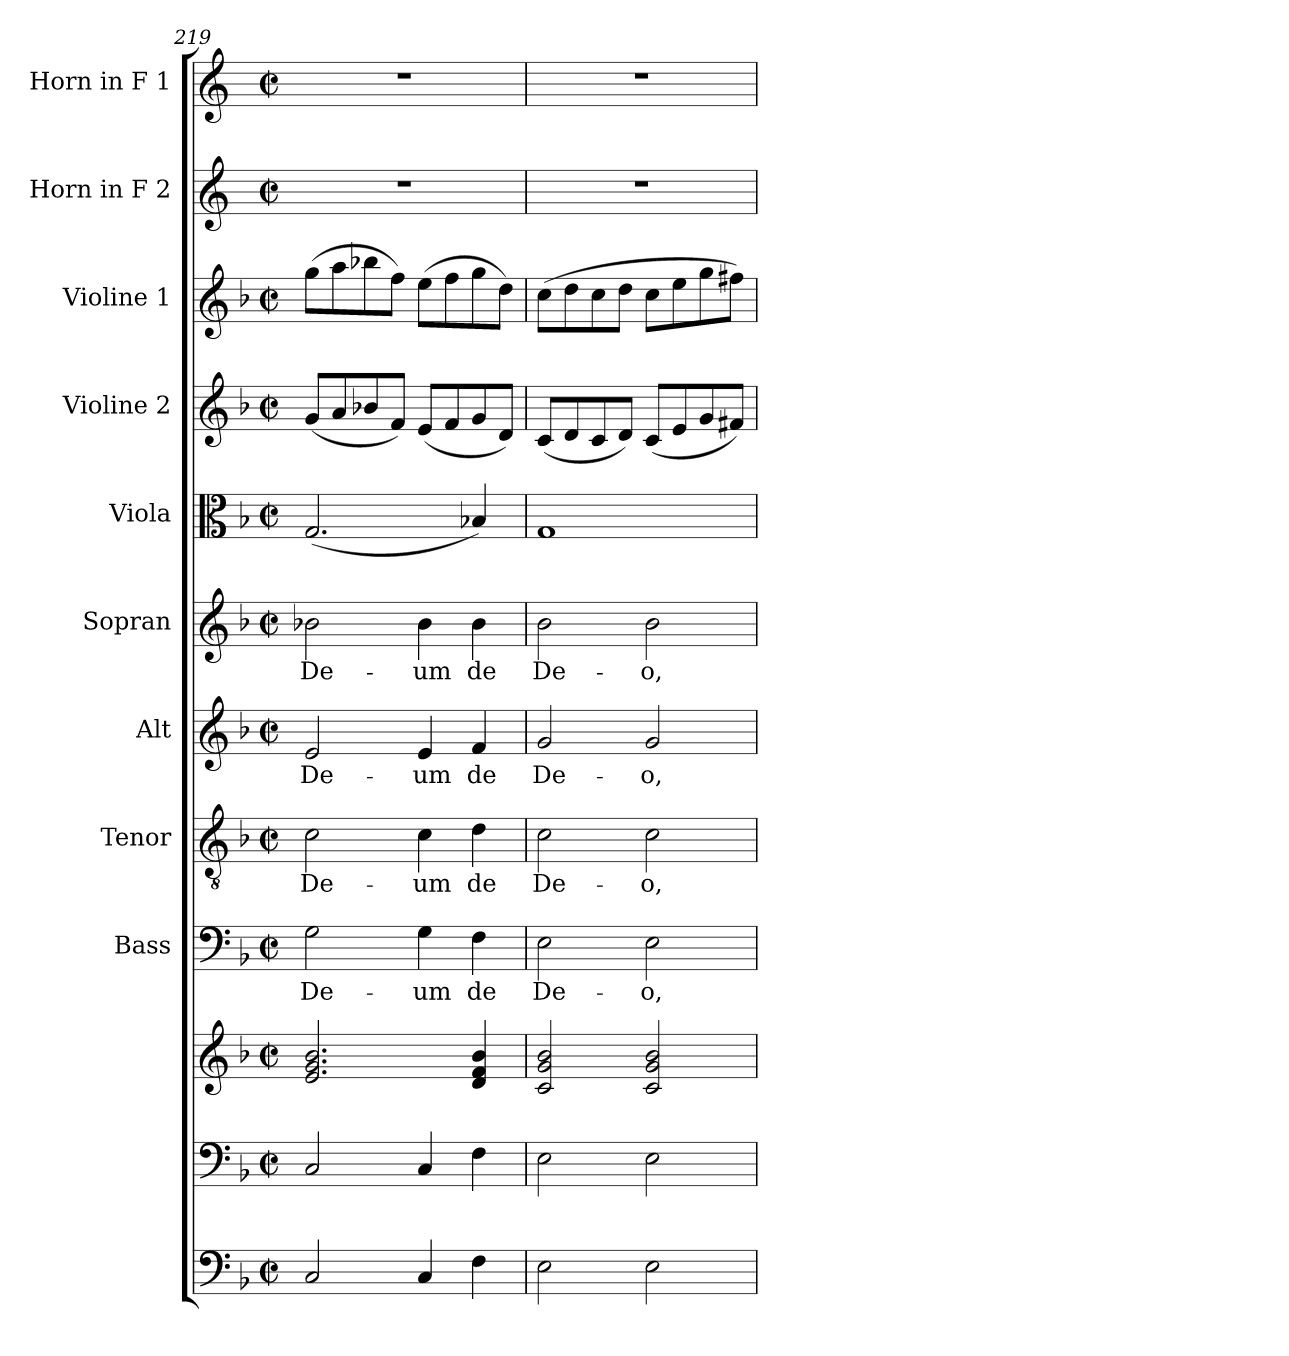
**kern	**kern	**kern	**kern	**text	**kern	**text	**kern	**text	**kern	**text	**kern	**kern	**kern	**kern	**kern
*part11	*part10	*part10	*part9	*part9	*part8	*part8	*part7	*part7	*part6	*part6	*part5	*part4	*part3	*part2	*part1
*staff12	*staff11	*staff10	*staff9	*staff9	*staff8	*staff8	*staff7	*staff7	*staff6	*staff6	*staff5	*staff4	*staff3	*staff2	*staff1
*	*	*	*I"Bass	*	*I"Tenor	*	*I"Alt	*	*I"Sopran	*	*I"Viola	*I"Violine 2	*I"Violine 1	*I"Horn in F 2	*I"Horn in F 1
*	*	*	*I'B.	*	*I'T.	*	*I'A.	*	*I'S.	*	*I'Vla.	*I'Vl. 2	*I'Vl. 1	*	*
*clefF4	*clefF4	*clefG2	*clefF4	*	*clefGv2	*	*clefG2	*	*clefG2	*	*clefC3	*clefG2	*clefG2	*clefG2	*clefG2
*ITrd7c12	*	*	*	*	*	*	*	*	*	*	*	*	*	*ITrd4c7	*ITrd4c7
*k[b-]	*k[b-]	*k[b-]	*k[b-]	*	*k[b-]	*	*k[b-]	*	*k[b-]	*	*k[b-]	*k[b-]	*k[b-]	*k[b-]	*k[b-]
*F:	*F:	*F:	*F:	*	*F:	*	*F:	*	*F:	*	*F:	*F:	*F:	*F:	*F:
*M2/2	*M2/2	*M2/2	*M2/2	*	*M2/2	*	*M2/2	*	*M2/2	*	*M2/2	*M2/2	*M2/2	*M2/2	*M2/2
*met(c|)	*met(c|)	*met(c|)	*met(c|)	*	*met(c|)	*	*met(c|)	*	*met(c|)	*	*met(c|)	*met(c|)	*met(c|)	*met(c|)	*met(c|)
=219	=219	=219	=219	=219	=219	=219	=219	=219	=219	=219	=219	=219	=219	=219	=219
!	!	!	!	!LO:LY:b	!	!LO:LY:b	!	!LO:LY:b	!	!LO:LY:b	!	!	!	!	!
2CC/	2C/	2.e/ 2.g/ 2.b-/	2G\	De-	2c\	De-	2e/	De-	2b-X\	De-	(<2.G/	(<8g/L	(>8gg\L	1r	1r
.	.	.	.	.	.	.	.	.	.	.	.	8a/	8aa\	.	.
.	.	.	.	.	.	.	.	.	.	.	.	8b-X/	8bb-X\	.	.
.	.	.	.	.	.	.	.	.	.	.	.	8f/J)	8ff\J)	.	.
!	!	!	!	!LO:LY:b	!	!LO:LY:b	!	!LO:LY:b	!	!LO:LY:b	!	!	!	!	!
4CC/	4C/	.	4G\	-um	4c\	-um	4e/	-um	4b-\	-um	.	(<8e/L	(>8ee\L	.	.
.	.	.	.	.	.	.	.	.	.	.	.	8f/	8ff\	.	.
!	!	!	!	!LO:LY:b	!	!LO:LY:b	!	!LO:LY:b	!	!LO:LY:b	!	!	!	!	!
4FF\	4F\	4d/ 4f/ 4b-/	4F\	de	4d\	de	4f/	de	4b-\	de	4B-X/)	8g/	8gg\	.	.
.	.	.	.	.	.	.	.	.	.	.	.	8d/J)	8dd\J)	.	.
=220	=220	=220	=220	=220	=220	=220	=220	=220	=220	=220	=220	=220	=220	=220	=220
!	!	!	!	!LO:LY:b	!	!LO:LY:b	!	!LO:LY:b	!	!LO:LY:b	!	!	!	!	!
2EE\	2E\	2c/ 2g/ 2b-/	2E\	De-	2c\	De-	2g/	De-	2b-\	De-	1G	(<8c/L	(>8cc\L	1r	1r
.	.	.	.	.	.	.	.	.	.	.	.	8d/	8dd\	.	.
.	.	.	.	.	.	.	.	.	.	.	.	8c/	8cc\	.	.
.	.	.	.	.	.	.	.	.	.	.	.	8d/J)	8dd\J	.	.
!	!	!	!	!LO:LY:b	!	!LO:LY:b	!	!LO:LY:b	!	!LO:LY:b	!	!	!	!	!
2EE\	2E\	2c/ 2g/ 2b-/	2E\	-o,	2c\	-o,	2g/	-o,	2b-\	-o,	.	(<8c/L	8cc\L	.	.
.	.	.	.	.	.	.	.	.	.	.	.	8e/	8ee\	.	.
.	.	.	.	.	.	.	.	.	.	.	.	8g/	8gg\	.	.
.	.	.	.	.	.	.	.	.	.	.	.	8f#X/J)	8ff#X\J)	.	.
=	=	=	=	=	=	=	=	=	=	=	=	=	=	=	=
*-	*-	*-	*-	*-	*-	*-	*-	*-	*-	*-	*-	*-	*-	*-	*-
